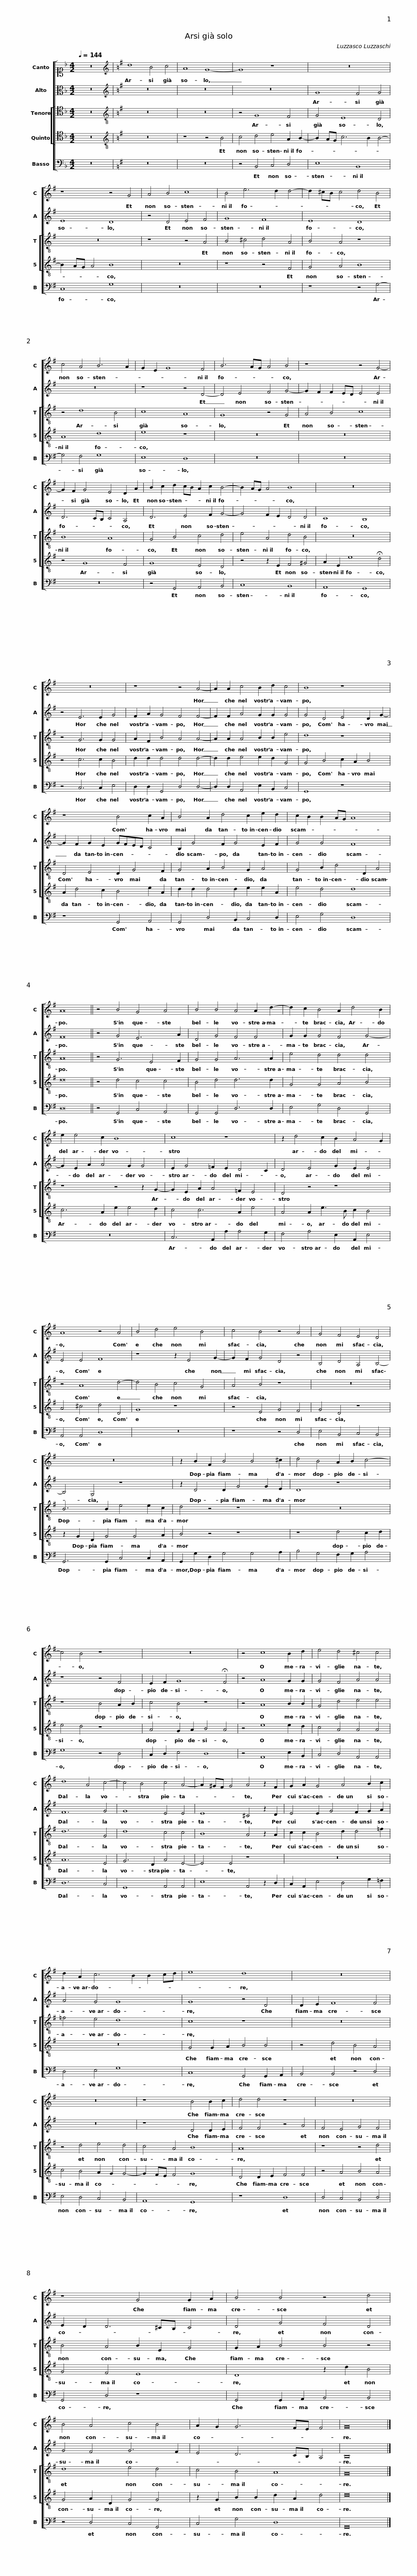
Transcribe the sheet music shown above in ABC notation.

X:1
%%score [ 1 2 [ 3 4 ] 5 ]
L:1/8
Q:1/4=144
M:4/2
I:linebreak $
K:F
V:1 alto1
V:2 alto
V:3 tenor
V:4 tenor
V:5 bass
V:1
 z16 |[K:G][K:treble] d8 B4 c4 | A8 G8- | G8 z8 | z16 |$ %5
 z8 z4 G4 | A4 B4 c8 | B4 e6 d2 d4- | d2 ^cB c4 d4 B4 |$ c4 A4 B6 A2 | %10
 G2 E2 G8 F4 | B6 AG A4 B4 | z8 z4 G4- |$ G2 F2 G4 E4 D2 A2 | B2 c2 d2 cB A2 c2 B4- | %15
 B2 AG A4 B8 | z16 |$ z16 | z8 z4 A4- | A2 A2 c4 B2 d2 c4 | %20
 B8 z8 |$ z8 B4 c2 A2 | B4 A2 d4 c2 e2 d2 | c2 B2 B2 AG A8 | A16 ||$ %25
 z4 B4 G4 A4 | B4 B4 A4 A2 d2- | d2 c2 B4 A2 d4 B2 | e2 e4 c2 B8 |$ c8 z8 | %30
 z2 d4 c2 B2 A4 G2 | A8 z4 A4 | B4 d4 e4 B4 |$ c4 B4 z4 A4 | G4 F4 E4 D4 | %35
 z16 | z2 B2 F2 B4 B4 ^c2 |$ d4 B4 A2 B2 c4- | c4 B4 z8 | z16 | %40
 z4 c8 B2 d2 |$ e4 d4 ^c4 c4 | d8 A4 c4- | c4 B4 c4 A4- | A2 ^GF G4 A4 z2 F2 |$ %45
 G2 A2 G4 A4 B2 c2 | d2 A2 c6 B2 B2 cd | e8 d8 | z16 |$ z16 | %50
 z8 B4 B2 c2 | d4 d4 z8 | z16 |$ z8 G4 G2 A2 | B4 B4 z4 d4 | %55
 B4 A4 c4 B4 | A2 G2 G6 FE F4 | G16 |] %58
V:2
 z16 |[K:G][K:treble] z16 | z16 | z16 | G8 F4 G4 |$ %5
 E8 D8 | z4 D4 E4 F4 | G8 F8 | E8 D8 |$ z16 | %10
 z8 z4 D4- | D4 E4 F4 G4- | G2 F2 F2 ED E4 E4 |$ D6 CB, C4 A,4 | D6 E4 F2 G4- | %15
 G4 F2 E2 D4 D4 | C8 B,8 |$ z4 E6 E2 G4 | F2 A2 G4 F4 F4- | F2 F2 A4 G2 G2 G4 | %20
 G4 D4 E4 D2 G2- |$ G2 F2 G2 E2 GFED C4 | B,2 G4 F2 G4 E2 F2 | G4 G4 F8 | F16 ||$ %25
 z4 G4 E6 A2 | D4 G4 F4 F4 | G2 G2 G4 F4 G4- | G2 E2 A2 A4 G2 G4 |$ E2 G4 =F2 E2 D4 C2 | %30
 D4 E4 G2 E2 E4 | E4 E4 F8 | z8 z2 E4 G2- |$ G2 F2 G4 D4 z4 | B,4 D4 A,4 B,4- | %35
 B,4 G,4 z8 | z2 D4 D2 G4 G2 E2 |$ D8 z8 | z8 z4 F4 | E2 F2 G8 !fermata!F4 | %40
 z4 A8 G2 G2 |$ G4 F4 A4 A4 | F12 G4 | G8 E4 E4 | E8 ^C4 z2 D2 |$ %45
 E4 E2 G4 F2 G2 A2 | A4 G4 G8 | G8 z4 D4 | D2 E2 F8 F4 |$ z16 | %50
 z8 D4 D2 E2 | F4 F4 z4 A4 | F4 E4 G4 F4 |$ E2 D2 D6 ^CB, C4 | D4 G4 F4 D4 | %55
 G4 F4 G6 F2 | E4 D6 CB, A,4 | B,16 |] %58
V:3
 z16 |[K:G][K:treble-8] z16 | z16 | z4 G8 F4 | G4 E8 D4 |$ %5
 z16 | z8 z4 A4 | B4 ^c4 d4 A4 | B4 A4 z8 |$ z4 d8 B4 | %10
 c8 A8 | G8 z4 G4 | A4 B4 c8 |$ B8 A8 | G4 B4 c4 d4 | %15
 e4 A4 d4 B4 | z16 |$ z4 G6 G2 G4 | A2 F2 B4 A4 A4- | A2 A2 A4 B2 B2 e4 | %20
 d8 z8 |$ D4 E4 D2 G4 F2 | G4 A2 B4 G2 A4 | G4 B2 d4 D2 A4 | A16 ||$ %25
 z4 G6 E4 F2 | G4 G4 A6 A2 | e4 d4 d4 d4 | z8 z4 z2 G2- |$ G2 E2 A2 A4 =F2 E4 | %30
 D4 z4 z8 | z4 A8 d4- | d4 B4 c4 G4 |$ A4 B4 z8 | z16 | %35
 B6 B2 e4 e2 c2 | d4 z4 z8 |$ z16 | z8 B4 A2 B2 | c4 B4 z8 | %40
 z4 A8 B2 B2 |$ G4 d4 e4 e4 | d12 G4 | d8 c4 c4 | B8 A4 z2 A2 |$ %45
 c2 c2 B4 d2 d4 =f2 | =f4 e4 d8 | c8 z8 | z16 |$ z4 d4 e4 d4 | %50
 c4 A4 B8 | A16 | z8 z4 d4 |$ B4 A4 B2 E2 G4 | G2 A2 B4 B4 z4 | %55
 d8 e4 d4 | c4 B4 A8 | G16 |] %58
V:4
 z16 |[K:G][K:treble-8] z16 | z8 z4 B4 | c4 d4 e4 A2 B2- | B2 AG c6 B2 B4- |$ %5
 B2 AG A4 B8 | z16 | z8 z4 F4 | G4 A4 B8 |$ A8 d8 | %10
 e8 z8 | z16 | z16 |$ z4 G8 F4 | G8 E4 D4 | %15
 z4 z2 E2 F4 ^G4 | A2 E2 e8 !fermata!d4 |$ z4 c6 c2 B4 | d2 d2 d4 d4 d4- | d2 d2 e4 e2 d2 G4 | %20
 G4 B4 c2 A2 B4 |$ A2 d4 c2 B4 e2 A2 | d2 d2 d4 d2 e2 e2 A2 | e4 d4 d8 | d16 ||$ %25
 z4 d4 c4 c4 | B4 d4 d6 d2 | G4 G4 A4 B4 | c6 A2 e2 e4 d2 |$ c4 c6 A2 e4 | %30
 A4 A2 e3 B c2 B4 | A4 ^c4 d4 D4 | G8 z8 |$ z4 E4 G4 F4 | G4 D4 z8 | %35
 z2 G2 D2 G4 G4 A2 | B4 z4 z8 |$ z8 d4 c2 d2 | e4 d4 z8 | A4 G2 A2 B4 A4 | %40
 z4 e8 e2 d2 |$ c4 A4 A4 A4 | A12 E4 | G6 D2 A4 E4- | E4 E4 z8 |$ %45
 z16 | z16 | G4 G2 A2 B4 B4 | z4 d4 B4 A4 |$ c4 B4 A2 G2 G4- | %50
 G2 FE F4 G8 | D4 D2 E2 F4 F4 | z4 A4 B4 A4 |$ G4 F4 E8 | D8 z2 d2 B4 | %55
 G4 A2 D2 G4 G4 | z2 G2 B2 B2 d2 A2 d4 | d16 |] %58
V:5
 z16 |[K:G] z16 | z16 | z4 B,,4 C,4 D,4 | E,8 B,,8 |$ %5
 C,8 G,8 | z16 | z16 | z8 z4 G,4- |$ G,4 F,4 G,8 | %10
 E,8 D,8 | z16 | z16 |$ z16 | z4 G,,4 A,,4 B,,4 | %15
 C,8 B,,8 | A,,8 G,,8 |$ z4 C,6 C,2 E,4 | D,2 D,2 G,,4 D,4 D,4- | D,2 D,2 A,,4 E,2 B,,2 C,4 | %20
 G,,8 z8 |$ z8 G,,4 A,,4 | G,,4 D,4 B,,2 C,4 D,2 | E,4 G,4 D,8 | D,16 ||$ %25
 z4 G,,4 C,4 A,,4 | G,,4 G,,4 D,6 D,2 | E,4 G,4 D,4 G,,4 | z16 |$ C,6 A,,2 A,2 A,4 G,2 | %30
 F,4 A,4 E,2 A,,2 E,4 | A,,4 A,,4 D,8 | z16 |$ z8 z4 D,4 | E,4 B,,4 C,4 B,,4 | %35
 G,,6 G,,2 C,4 C,2 A,,2 | G,,2 G,2 D,2 G,4 G,4 A,2 |$ B,4 G,4 F,2 G,2 A,4 | G,8 z4 D,4 | C,2 D,2 E,4 D,8 | %40
 z4 A,,8 E,2 B,,2 |$ C,4 D,4 A,,4 A,,4 | D,12 C,4 | G,,8 A,,4 A,,4 | E,8 A,,4 z2 D,2 |$ %45
 C,2 A,,2 E,4 D,4 G,2 =F,2 | D,4 E,4 G,8 | C,8 G,,4 G,,2 A,,2 | B,,4 B,,4 z4 D,4 |$ E,4 D,4 C,4 B,,4 | %50
 A,,8 G,,8 | z8 D,8 | D,4 C,4 B,,4 D,4 |$ G,,4 D,4 z8 | G,,4 G,,2 A,,2 B,,4 B,,4 | %55
 z4 D,4 C,4 G,,4 | C,4 G,4 D,8 | G,,16 |] %58
